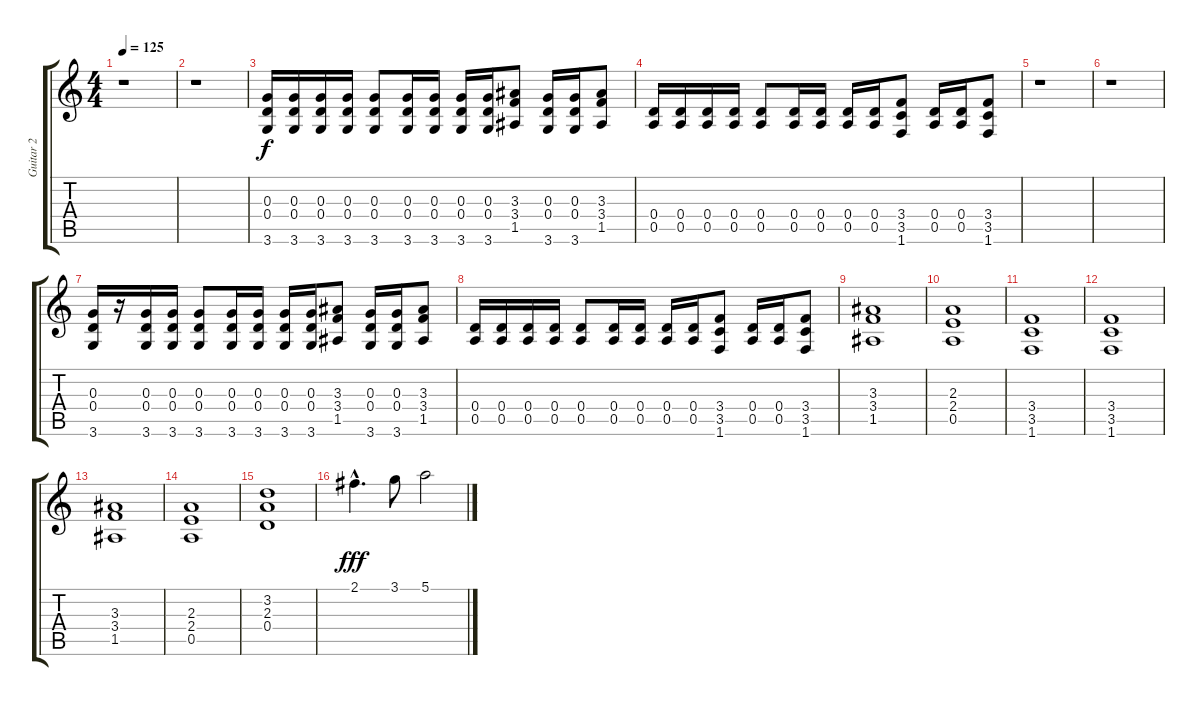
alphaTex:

\track ("Guitar 2" "Guitar 2") {instrument distortionguitar}
\staff {score tabs}
\tuning (E4 B3 G3 D3 A2 E2) {hide}
\ts (4 4)
\tempo 125
\clef g2
\ks c
r.1{dy f} |
r.1 |
(0.3 0.4 3.6).16 (0.3 0.4 3.6).16 (0.3 0.4 3.6).16 (0.3 0.4 3.6).16 (0.3 0.4 3.6).8 (0.3 0.4 3.6).16 (0.3 0.4 3.6).16 (0.3 0.4 3.6).16 (0.3 0.4 3.6).16 (3.3 3.4 1.5).8 (0.3 0.4 3.6).16 (0.3 0.4 3.6).16 (3.3 3.4 1.5).8 |
(0.4 0.5).16 (0.4 0.5).16 (0.4 0.5).16 (0.4 0.5).16 (0.4 0.5).8 (0.4 0.5).16 (0.4 0.5).16 (0.4 0.5).16 (0.4 0.5).16 (3.4 3.5 1.6).8 (0.4 0.5).16 (0.4 0.5).16 (3.4 3.5 1.6).8 |
r.1 |
r.1 |
(0.3 0.4 3.6).16 r.16 (0.3 0.4 3.6).16 (0.3 0.4 3.6).16 (0.3 0.4 3.6).8 (0.3 0.4 3.6).16 (0.3 0.4 3.6).16 (0.3 0.4 3.6).16 (0.3 0.4 3.6).16 (3.3 3.4 1.5).8 (0.3 0.4 3.6).16 (0.3 0.4 3.6).16 (3.3 3.4 1.5).8 |
(0.4 0.5).16 (0.4 0.5).16 (0.4 0.5).16 (0.4 0.5).16 (0.4 0.5).8 (0.4 0.5).16 (0.4 0.5).16 (0.4 0.5).16 (0.4 0.5).16 (3.4 3.5 1.6).8 (0.4 0.5).16 (0.4 0.5).16 (3.4 3.5 1.6).8 |
(3.3 3.4 1.5).1 |
(2.3 2.4 0.5).1 |
(3.4 3.5 1.6).1 |
(3.4 3.5 1.6).1 |
(3.3 3.4 1.5).1 |
(2.3 2.4 0.5).1 |
(3.2 2.3 0.4).1 |
2.1{hac}.4{d dy fff} 3.1.8 5.1.2
